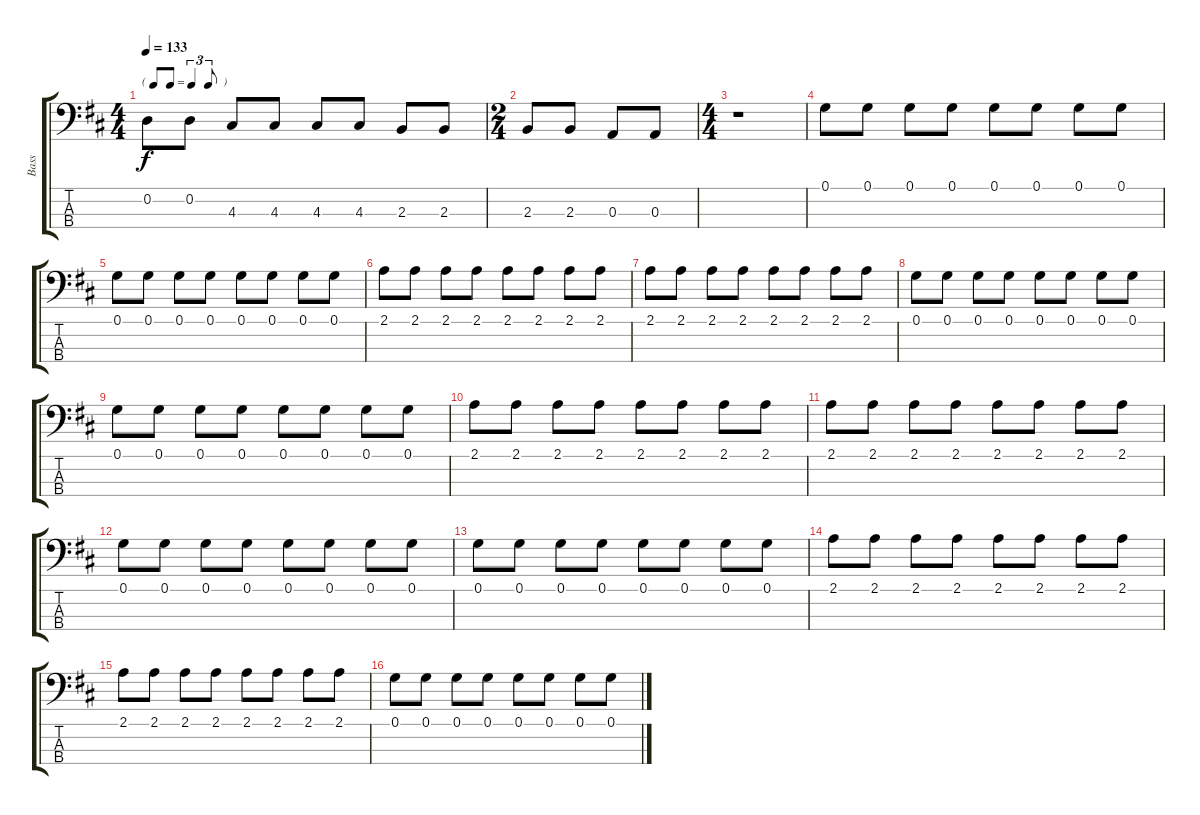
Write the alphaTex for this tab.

\track ("Bass" "Bass") {instrument electricbassfinger}
\staff {score tabs}
\tuning (G2 D2 A1 E1) {hide}
\ts (4 4)
\tf triplet8th
\tempo 133
\clef f4
\ks d
0.2.8{dy f} 0.2.8 4.3.8 4.3.8 4.3.8 4.3.8 2.3.8 2.3.8 |
\ts (2 4)
2.3.8 2.3.8 0.3.8 0.3.8 |
\ts (4 4)
r.1 |
0.1.8 0.1.8 0.1.8 0.1.8 0.1.8 0.1.8 0.1.8 0.1.8 |
0.1.8 0.1.8 0.1.8 0.1.8 0.1.8 0.1.8 0.1.8 0.1.8 |
2.1.8 2.1.8 2.1.8 2.1.8 2.1.8 2.1.8 2.1.8 2.1.8 |
2.1.8 2.1.8 2.1.8 2.1.8 2.1.8 2.1.8 2.1.8 2.1.8 |
0.1.8 0.1.8 0.1.8 0.1.8 0.1.8 0.1.8 0.1.8 0.1.8 |
0.1.8 0.1.8 0.1.8 0.1.8 0.1.8 0.1.8 0.1.8 0.1.8 |
2.1.8 2.1.8 2.1.8 2.1.8 2.1.8 2.1.8 2.1.8 2.1.8 |
2.1.8 2.1.8 2.1.8 2.1.8 2.1.8 2.1.8 2.1.8 2.1.8 |
0.1.8 0.1.8 0.1.8 0.1.8 0.1.8 0.1.8 0.1.8 0.1.8 |
0.1.8 0.1.8 0.1.8 0.1.8 0.1.8 0.1.8 0.1.8 0.1.8 |
2.1.8 2.1.8 2.1.8 2.1.8 2.1.8 2.1.8 2.1.8 2.1.8 |
2.1.8 2.1.8 2.1.8 2.1.8 2.1.8 2.1.8 2.1.8 2.1.8 |
0.1.8 0.1.8 0.1.8 0.1.8 0.1.8 0.1.8 0.1.8 0.1.8
